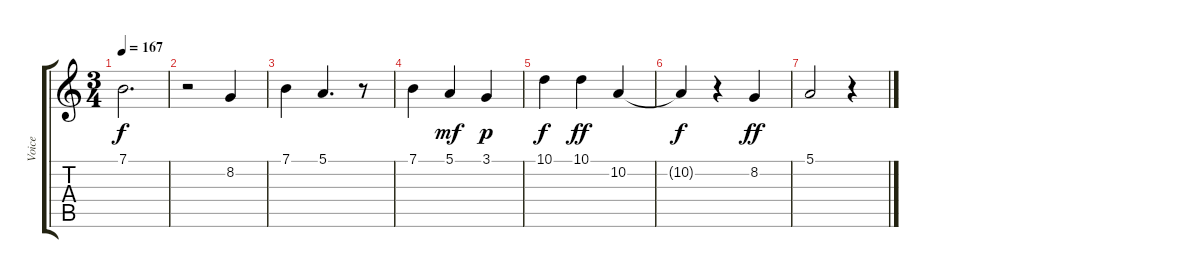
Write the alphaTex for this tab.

\track ("Voice" "Voice") {instrument sopranosax}
\staff {score tabs}
\tuning (E4 B3 G3 D3 A2 E2) {hide}
\ts (3 4)
\tempo 167
\clef g2
\ks c
7.1.2{d dy f} |
r.2 8.2.4 |
7.1.4 5.1.4{d} r.8 |
7.1.4 5.1.4{dy mf} 3.1.4{dy p} |
10.1.4{dy f} 10.1.4{dy ff} 10.2.4 |
10.2{t}.4{dy f} r.4 8.2.4{dy ff} |
5.1.2 r.4
